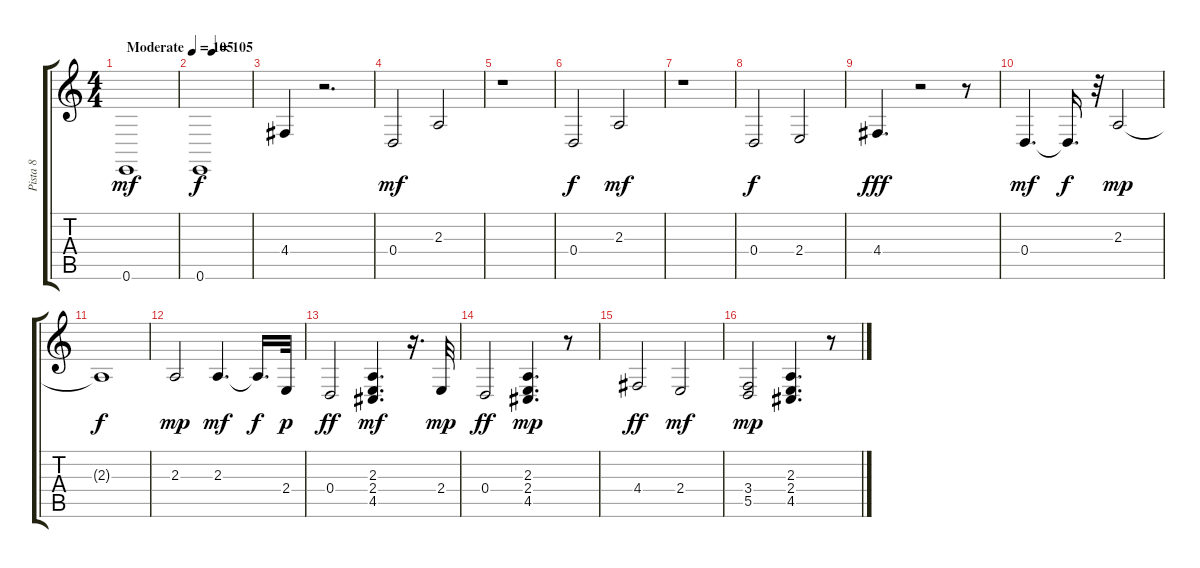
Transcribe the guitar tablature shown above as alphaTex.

\track ("Pista 8" "Pista 8") {instrument viola}
\staff {score tabs}
\tuning (E4 B3 G3 D3 A2 E2) {hide}
\ts (4 4)
\tempo (105 "Moderate")
\tempo 110
\tempo (105 "Moderate")
\clef g2
\ks c
0.6.1{dy mf instrument viola} |
\tempo (105 0.25)
0.6.1{dy f} |
4.4.4{instrument reversecymbal} r.2{d} |
0.4.2{dy mf instrument viola} 2.3.2 |
r.1 |
0.4.2{dy f instrument viola} 2.3.2{dy mf} |
r.1 |
0.4.2{dy f} 2.4.2 |
4.4.4{d dy fff instrument reversecymbal} r.2 r.8 |
0.4.4{d dy mf instrument viola} 0.4{t}.16{d dy f} r.32 2.3.2{dy mp} |
2.3{t}.1{dy f} |
2.3.2{dy mp} 2.3.4{d dy mf} 2.3{t}.16{d dy f} 2.4.32{dy p} |
0.4.2{dy ff instrument cello} (2.3 2.4 4.5).4{d dy mf} r.16{d} 2.4.32{dy mp} |
0.4.2{dy ff} (2.3 2.4 4.5).4{d dy mp} r.8 |
4.4.2{dy ff} 2.4.2{dy mf} |
(3.4 5.5).2{dy mp} (2.3 2.4 4.5).4{d} r.8
